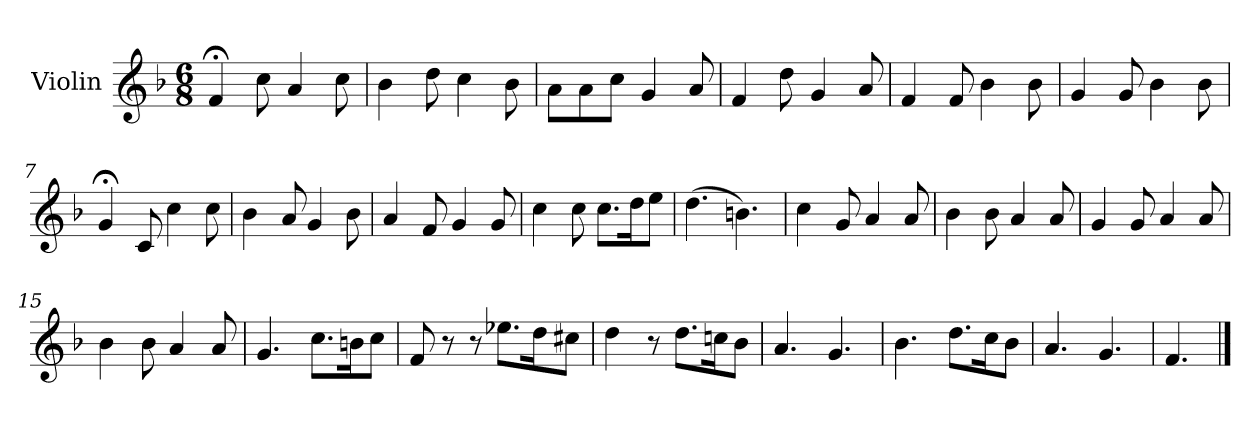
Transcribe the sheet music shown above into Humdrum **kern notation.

**kern
*part1
*staff1
*I"Violin
*I'Vln.
*clefG2
*k[b-]
*M6/8
=1
4f;</
8cc\
4a/
8cc\
=2
4b-\
8dd\
4cc\
8b-\
=3
8a\L
8a\
8cc\J
4g/
8a/
=4
4f/
8dd\
4g/
8a/
=5
4f/
8f/
4b-\
8b-\
=6
4g/
8g/
4b-\
8b-\
!!LO:LB:g=z
=7
4g;</
8c/
4cc\
8cc\
=8
4b-\
8a/
4g/
8b-\
=9
4a/
8f/
4g/
8g/
=10
4cc\
8cc\
8.cc\L
16dd\k
8ee\J
=11
(>4.dd\
4.bn\)
=12
4cc\
8g/
4a/
8a/
=13
4b-\
8b-\
4a/
8a/
!!LO:LB:g=z
=14
4g/
8g/
4a/
8a/
=15
4b-\
8b-\
4a/
8a/
=16
4.g/
8.cc\L
16bn\k
8cc\J
=17
8f/
8r
8r
8.ee-X\L
16dd\k
8cc#X\J
=18
4dd\
8r
8.dd\L
16ccn\k
8b-\J
=19
4.a/
4.g/
!!LO:LB:g=z
=20
4.b-\
8.dd\L
16cc\k
8b-\J
=21
4.a/
4.g/
=22
4.f/
==
*-
